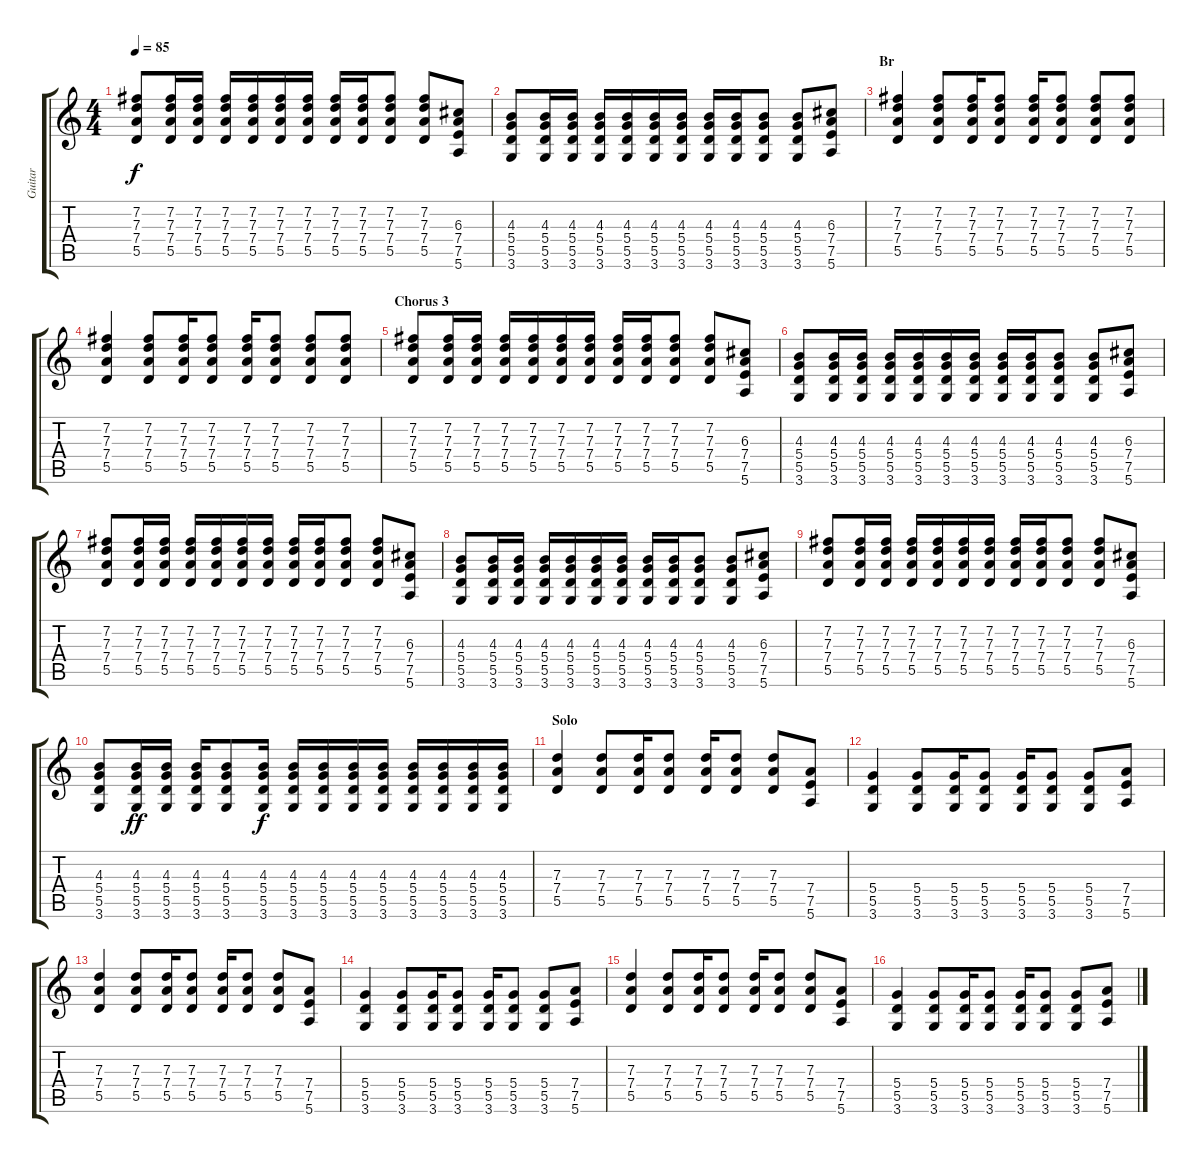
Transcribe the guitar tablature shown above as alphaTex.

\track ("Guitar" "Guitar") {instrument electricguitarclean}
\staff {score tabs}
\tuning (E4 B3 G3 D3 A2 E2) {hide}
\ts (4 4)
\tempo 85
\clef g2
\ks c
(7.2 7.3 7.4 5.5).8{dy f} (7.2 7.3 7.4 5.5).16 (7.2 7.3 7.4 5.5).16 (7.2 7.3 7.4 5.5).16 (7.2 7.3 7.4 5.5).16 (7.2 7.3 7.4 5.5).16 (7.2 7.3 7.4 5.5).16 (7.2 7.3 7.4 5.5).16 (7.2 7.3 7.4 5.5).16 (7.2 7.3 7.4 5.5).8 (7.2 7.3 7.4 5.5).8 (6.3 7.4 7.5 5.6).8 |
(4.3 5.4 5.5 3.6).8 (4.3 5.4 5.5 3.6).16 (4.3 5.4 5.5 3.6).16 (4.3 5.4 5.5 3.6).16 (4.3 5.4 5.5 3.6).16 (4.3 5.4 5.5 3.6).16 (4.3 5.4 5.5 3.6).16 (4.3 5.4 5.5 3.6).16 (4.3 5.4 5.5 3.6).16 (4.3 5.4 5.5 3.6).8 (4.3 5.4 5.5 3.6).8 (6.3 7.4 7.5 5.6).8 |
\section ("" "Br")
(7.2 7.3 7.4 5.5).4 (7.2 7.3 7.4 5.5).8 (7.2 7.3 7.4 5.5).16 (7.2 7.3 7.4 5.5).8 (7.2 7.3 7.4 5.5).16 (7.2 7.3 7.4 5.5).8 (7.2 7.3 7.4 5.5).8 (7.2 7.3 7.4 5.5).8 |
(7.2 7.3 7.4 5.5).4 (7.2 7.3 7.4 5.5).8 (7.2 7.3 7.4 5.5).16 (7.2 7.3 7.4 5.5).8 (7.2 7.3 7.4 5.5).16 (7.2 7.3 7.4 5.5).8 (7.2 7.3 7.4 5.5).8 (7.2 7.3 7.4 5.5).8 |
\section ("" "Chorus 3")
(7.2 7.3 7.4 5.5).8 (7.2 7.3 7.4 5.5).16 (7.2 7.3 7.4 5.5).16 (7.2 7.3 7.4 5.5).16 (7.2 7.3 7.4 5.5).16 (7.2 7.3 7.4 5.5).16 (7.2 7.3 7.4 5.5).16 (7.2 7.3 7.4 5.5).16 (7.2 7.3 7.4 5.5).16 (7.2 7.3 7.4 5.5).8 (7.2 7.3 7.4 5.5).8 (6.3 7.4 7.5 5.6).8 |
(4.3 5.4 5.5 3.6).8 (4.3 5.4 5.5 3.6).16 (4.3 5.4 5.5 3.6).16 (4.3 5.4 5.5 3.6).16 (4.3 5.4 5.5 3.6).16 (4.3 5.4 5.5 3.6).16 (4.3 5.4 5.5 3.6).16 (4.3 5.4 5.5 3.6).16 (4.3 5.4 5.5 3.6).16 (4.3 5.4 5.5 3.6).8 (4.3 5.4 5.5 3.6).8 (6.3 7.4 7.5 5.6).8 |
(7.2 7.3 7.4 5.5).8 (7.2 7.3 7.4 5.5).16 (7.2 7.3 7.4 5.5).16 (7.2 7.3 7.4 5.5).16 (7.2 7.3 7.4 5.5).16 (7.2 7.3 7.4 5.5).16 (7.2 7.3 7.4 5.5).16 (7.2 7.3 7.4 5.5).16 (7.2 7.3 7.4 5.5).16 (7.2 7.3 7.4 5.5).8 (7.2 7.3 7.4 5.5).8 (6.3 7.4 7.5 5.6).8 |
(4.3 5.4 5.5 3.6).8 (4.3 5.4 5.5 3.6).16 (4.3 5.4 5.5 3.6).16 (4.3 5.4 5.5 3.6).16 (4.3 5.4 5.5 3.6).16 (4.3 5.4 5.5 3.6).16 (4.3 5.4 5.5 3.6).16 (4.3 5.4 5.5 3.6).16 (4.3 5.4 5.5 3.6).16 (4.3 5.4 5.5 3.6).8 (4.3 5.4 5.5 3.6).8 (6.3 7.4 7.5 5.6).8 |
(7.2 7.3 7.4 5.5).8 (7.2 7.3 7.4 5.5).16 (7.2 7.3 7.4 5.5).16 (7.2 7.3 7.4 5.5).16 (7.2 7.3 7.4 5.5).16 (7.2 7.3 7.4 5.5).16 (7.2 7.3 7.4 5.5).16 (7.2 7.3 7.4 5.5).16 (7.2 7.3 7.4 5.5).16 (7.2 7.3 7.4 5.5).8 (7.2 7.3 7.4 5.5).8 (6.3 7.4 7.5 5.6).8 |
(4.3 5.4 5.5 3.6).8{volume 12 instrument distortionguitar} (4.3 5.4 5.5 3.6).16{dy ff volume 13} (4.3 5.4 5.5 3.6).16 (4.3 5.4 5.5 3.6).16 (4.3 5.4 5.5 3.6).8 (4.3 5.4 5.5 3.6).16{dy f} (4.3 5.4 5.5 3.6).16 (4.3 5.4 5.5 3.6).16 (4.3 5.4 5.5 3.6).16 (4.3 5.4 5.5 3.6).16 (4.3 5.4 5.5 3.6).16 (4.3 5.4 5.5 3.6).16 (4.3 5.4 5.5 3.6).16 (4.3 5.4 5.5 3.6).16 |
\section ("" "Solo")
(7.3 7.4 5.5).4 (7.3 7.4 5.5).8 (7.3 7.4 5.5).16 (7.3 7.4 5.5).8 (7.3 7.4 5.5).16 (7.3 7.4 5.5).8 (7.3 7.4 5.5).8 (7.4 7.5 5.6).8 |
(5.4 5.5 3.6).4 (5.4 5.5 3.6).8 (5.4 5.5 3.6).16 (5.4 5.5 3.6).8 (5.4 5.5 3.6).16 (5.4 5.5 3.6).8 (5.4 5.5 3.6).8 (7.4 7.5 5.6).8 |
(7.3 7.4 5.5).4 (7.3 7.4 5.5).8 (7.3 7.4 5.5).16 (7.3 7.4 5.5).8 (7.3 7.4 5.5).16 (7.3 7.4 5.5).8 (7.3 7.4 5.5).8 (7.4 7.5 5.6).8 |
(5.4 5.5 3.6).4 (5.4 5.5 3.6).8 (5.4 5.5 3.6).16 (5.4 5.5 3.6).8 (5.4 5.5 3.6).16 (5.4 5.5 3.6).8 (5.4 5.5 3.6).8 (7.4 7.5 5.6).8 |
(7.3 7.4 5.5).4 (7.3 7.4 5.5).8 (7.3 7.4 5.5).16 (7.3 7.4 5.5).8 (7.3 7.4 5.5).16 (7.3 7.4 5.5).8 (7.3 7.4 5.5).8 (7.4 7.5 5.6).8 |
(5.4 5.5 3.6).4 (5.4 5.5 3.6).8 (5.4 5.5 3.6).16 (5.4 5.5 3.6).8 (5.4 5.5 3.6).16 (5.4 5.5 3.6).8 (5.4 5.5 3.6).8 (7.4 7.5 5.6).8
